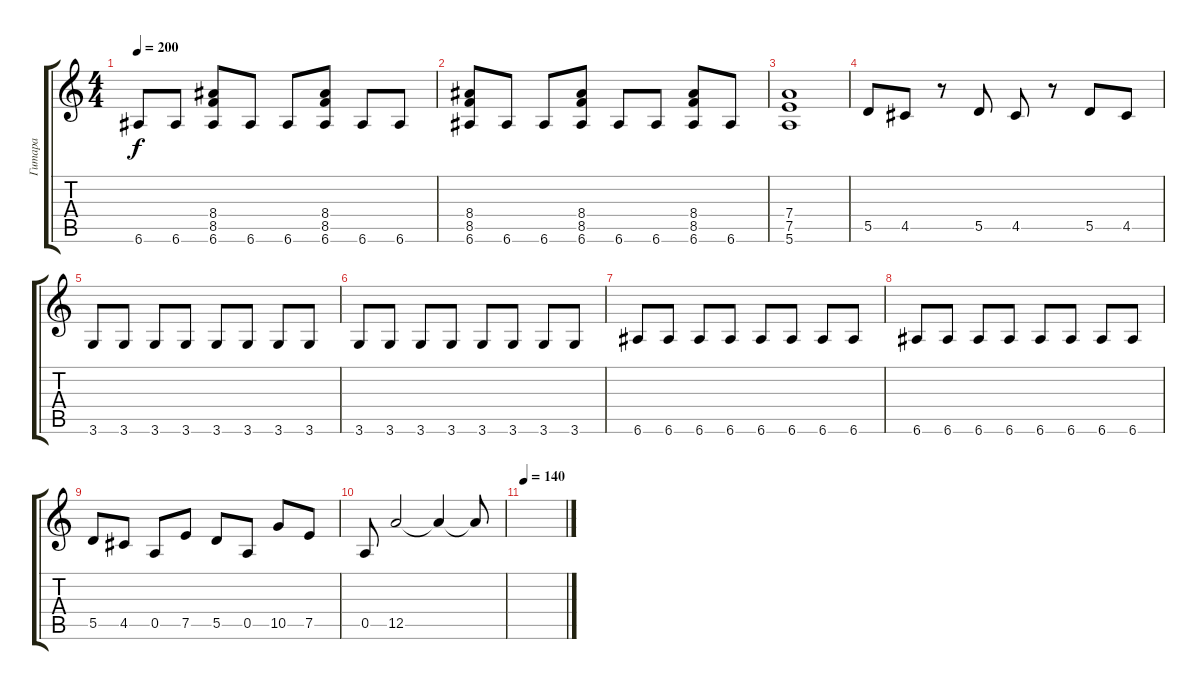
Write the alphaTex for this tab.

\track ("Гитара" "Гитара") {instrument distortionguitar}
\staff {score tabs}
\tuning (E4 B3 G3 D3 A2 E2) {hide}
\ts (4 4)
\tempo 200
\clef g2
\ks c
6.6.8{dy f} 6.6.8 (8.4 8.5 6.6).8 6.6.8 6.6.8 (8.4 8.5 6.6).8 6.6.8 6.6.8 |
(8.4 8.5 6.6).8 6.6.8 6.6.8 (8.4 8.5 6.6).8 6.6.8 6.6.8 (8.4 8.5 6.6).8 6.6.8 |
(7.4 7.5 5.6).1 |
5.5.8 4.5.8 r.8 5.5.8 4.5.8 r.8 5.5.8 4.5.8 |
3.6.8 3.6.8 3.6.8 3.6.8 3.6.8 3.6.8 3.6.8 3.6.8 |
3.6.8 3.6.8 3.6.8 3.6.8 3.6.8 3.6.8 3.6.8 3.6.8 |
6.6.8 6.6.8 6.6.8 6.6.8 6.6.8 6.6.8 6.6.8 6.6.8 |
6.6.8 6.6.8 6.6.8 6.6.8 6.6.8 6.6.8 6.6.8 6.6.8 |
5.5.8 4.5.8 0.5.8 7.5.8 5.5.8 0.5.8 10.5.8 7.5.8 |
0.5.8 12.5.2 12.5{t}.4 12.5{t}.8 |
\tempo 140
